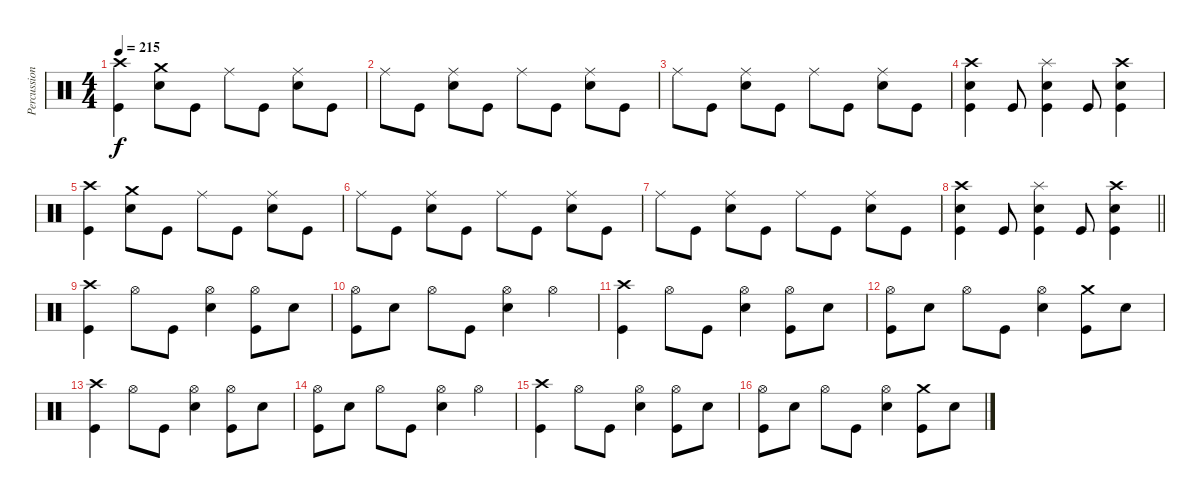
\track ("Percussion" "Percussion") {instrument percussion}
\staff {score}
\articulation defaults
\ts (4 4)
\tempo 215
\clef neutral
\ks c
("Crash high (hit)" "Kick (hit)").4{dy f} ("Crash medium (hit)" "Electric Snare (hit)").8 "Kick (hit)".8 "Ride (middle)".8 "Kick (hit)".8 ("Ride (middle)" "Electric Snare (hit)").8 "Kick (hit)".8 |
"Ride (middle)".8 "Kick (hit)".8 ("Ride (middle)" "Electric Snare (hit)").8 "Kick (hit)".8 "Ride (middle)".8 "Kick (hit)".8 ("Ride (middle)" "Electric Snare (hit)").8 "Kick (hit)".8 |
"Ride (middle)".8 "Kick (hit)".8 ("Ride (middle)" "Electric Snare (hit)").8 "Kick (hit)".8 "Ride (middle)".8 "Kick (hit)".8 ("Ride (middle)" "Electric Snare (hit)").8 "Kick (hit)".8 |
("Crash high (hit)" "Electric Snare (hit)" "Kick (hit)").4 "Kick (hit)".8 ("Splash (hit)" "Electric Snare (hit)" "Kick (hit)").4 "Kick (hit)".8 ("Crash high (hit)" "Electric Snare (hit)" "Kick (hit)").4 |
("Crash high (hit)" "Kick (hit)").4 ("Crash medium (hit)" "Electric Snare (hit)").8 "Kick (hit)".8 "Ride (middle)".8 "Kick (hit)".8 ("Ride (middle)" "Electric Snare (hit)").8 "Kick (hit)".8 |
"Ride (middle)".8 "Kick (hit)".8 ("Ride (middle)" "Electric Snare (hit)").8 "Kick (hit)".8 "Ride (middle)".8 "Kick (hit)".8 ("Ride (middle)" "Electric Snare (hit)").8 "Kick (hit)".8 |
"Ride (middle)".8 "Kick (hit)".8 ("Ride (middle)" "Electric Snare (hit)").8 "Kick (hit)".8 "Ride (middle)".8 "Kick (hit)".8 ("Ride (middle)" "Electric Snare (hit)").8 "Kick (hit)".8 |
\barLineRight lightlight
("Crash high (hit)" "Electric Snare (hit)" "Kick (hit)").4 "Kick (hit)".8 ("Splash (hit)" "Electric Snare (hit)" "Kick (hit)").4 "Kick (hit)".8 ("Crash high (hit)" "Electric Snare (hit)" "Kick (hit)").4 |
("Crash high (hit)" "Kick (hit)").4 "Hi-Hat (open)".8 "Kick (hit)".8 ("Hi-Hat (open)" "Electric Snare (hit)").4 ("Hi-Hat (open)" "Kick (hit)").8 "Electric Snare (hit)".8 |
("Hi-Hat (open)" "Kick (hit)").8 "Electric Snare (hit)".8 "Hi-Hat (open)".8 "Kick (hit)".8 ("Hi-Hat (open)" "Electric Snare (hit)").4 "Hi-Hat (open)".4 |
("Crash high (hit)" "Kick (hit)").4 "Hi-Hat (open)".8 "Kick (hit)".8 ("Hi-Hat (open)" "Electric Snare (hit)").4 ("Hi-Hat (open)" "Kick (hit)").8 "Electric Snare (hit)".8 |
("Hi-Hat (open)" "Kick (hit)").8 "Electric Snare (hit)".8 "Hi-Hat (open)".8 "Kick (hit)".8 ("Hi-Hat (open)" "Electric Snare (hit)").4 ("Crash medium (hit)" "Kick (hit)").8 "Electric Snare (hit)".8 |
("Crash high (hit)" "Kick (hit)").4 "Hi-Hat (open)".8 "Kick (hit)".8 ("Hi-Hat (open)" "Electric Snare (hit)").4 ("Hi-Hat (open)" "Kick (hit)").8 "Electric Snare (hit)".8 |
("Hi-Hat (open)" "Kick (hit)").8 "Electric Snare (hit)".8 "Hi-Hat (open)".8 "Kick (hit)".8 ("Hi-Hat (open)" "Electric Snare (hit)").4 "Hi-Hat (open)".4 |
("Crash high (hit)" "Kick (hit)").4 "Hi-Hat (open)".8 "Kick (hit)".8 ("Hi-Hat (open)" "Electric Snare (hit)").4 ("Hi-Hat (open)" "Kick (hit)").8 "Electric Snare (hit)".8 |
("Hi-Hat (open)" "Kick (hit)").8 "Electric Snare (hit)".8 "Hi-Hat (open)".8 "Kick (hit)".8 ("Hi-Hat (open)" "Electric Snare (hit)").4 ("Crash medium (hit)" "Kick (hit)").8 "Electric Snare (hit)".8
